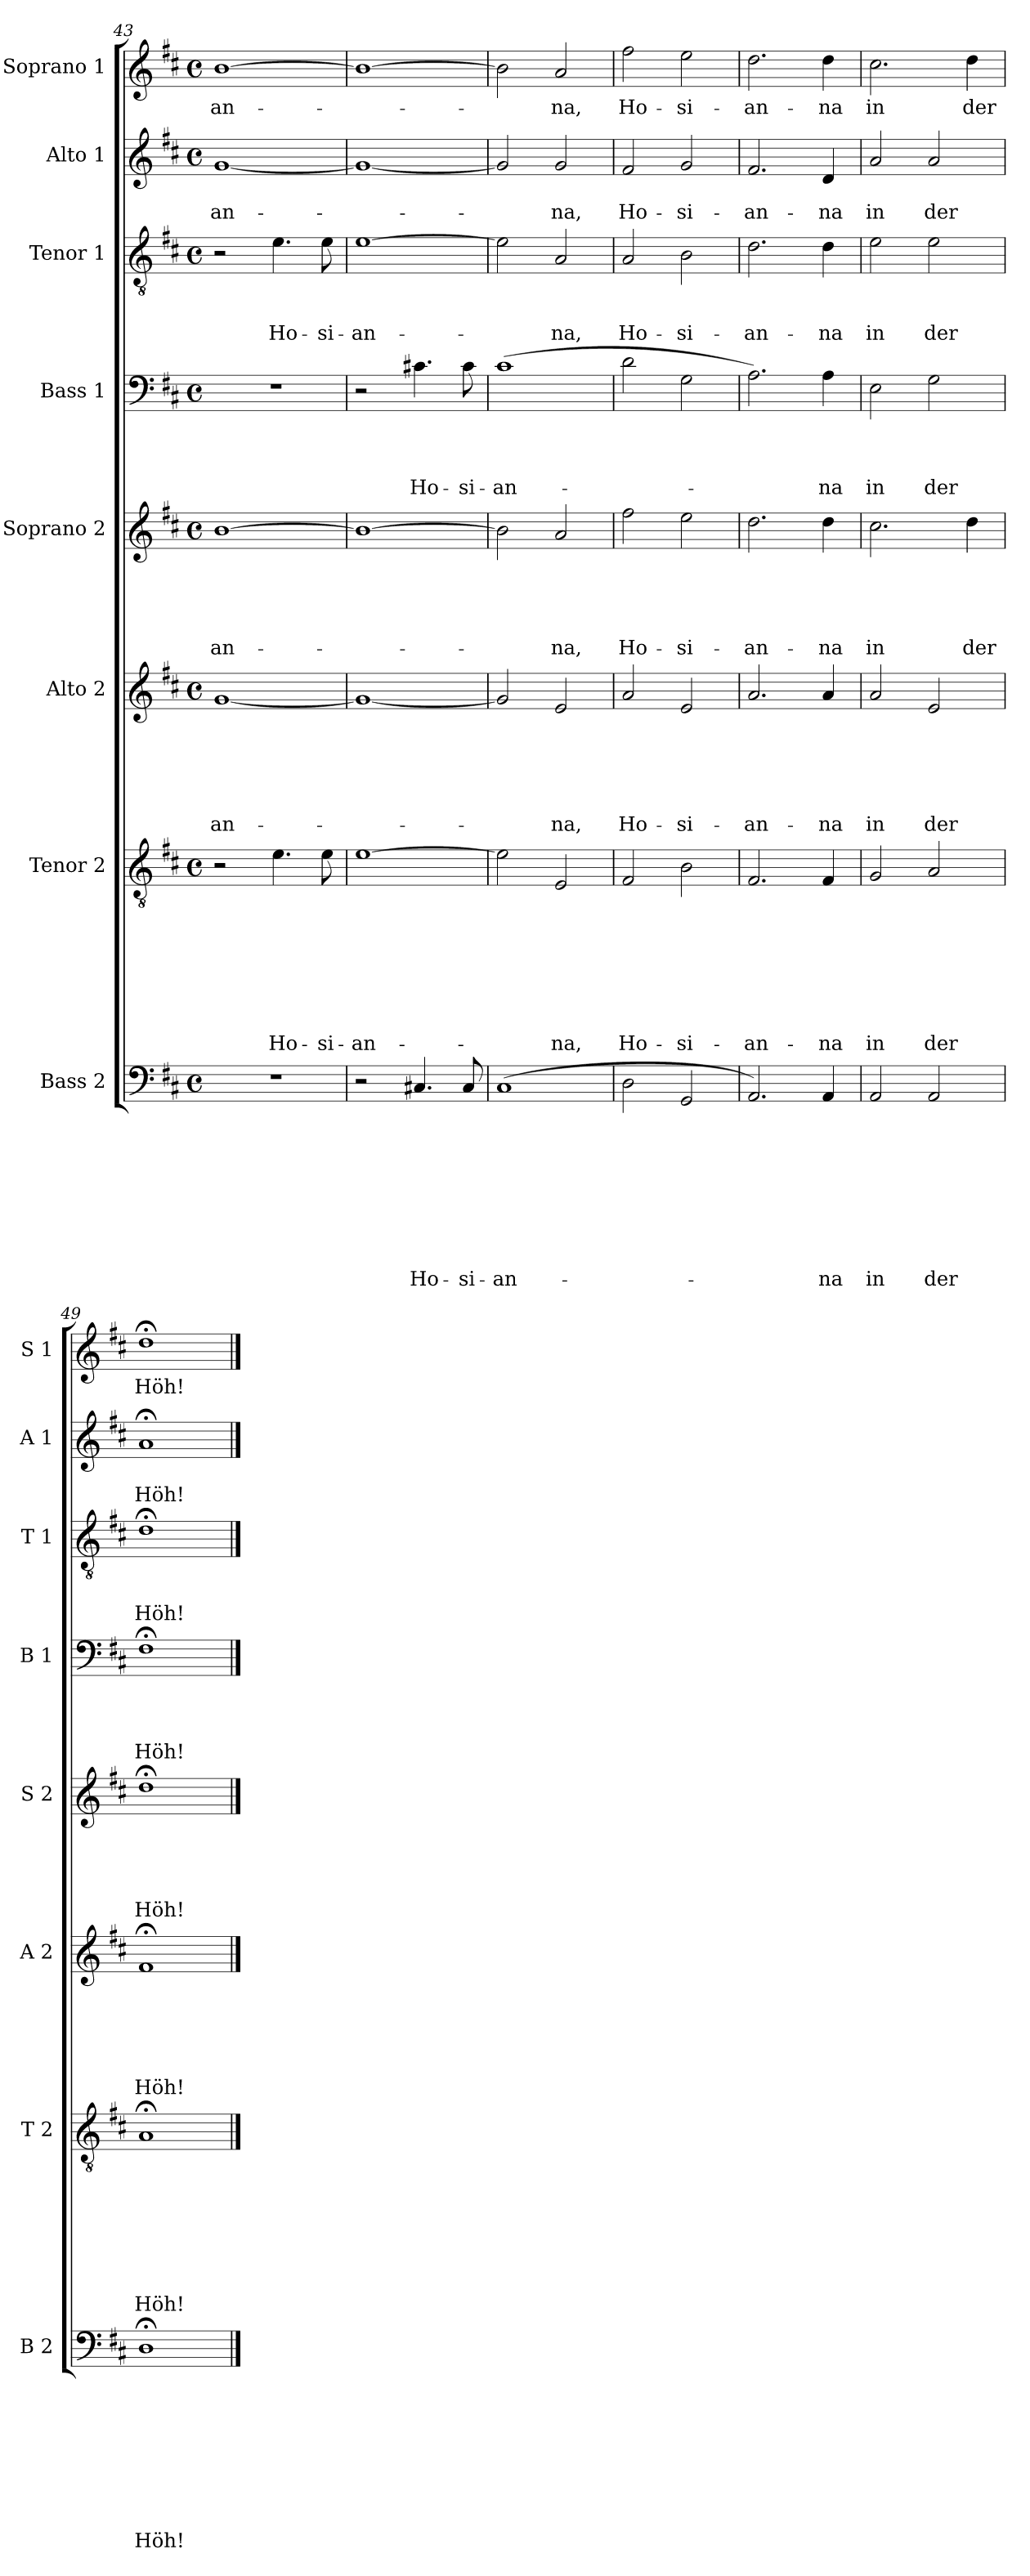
**kern	**text	**text	**text	**text	**text	**text	**text	**text	**text	**kern	**text	**text	**text	**text	**text	**text	**text	**text	**kern	**text	**text	**text	**text	**text	**text	**kern	**text	**text	**text	**text	**text	**kern	**text	**text	**text	**text	**kern	**text	**text	**text	**kern	**text	**text	**kern	**text
*part8	*part8	*part8	*part8	*part8	*part8	*part8	*part8	*part8	*part8	*part7	*part7	*part7	*part7	*part7	*part7	*part7	*part7	*part7	*part6	*part6	*part6	*part6	*part6	*part6	*part6	*part5	*part5	*part5	*part5	*part5	*part5	*part4	*part4	*part4	*part4	*part4	*part3	*part3	*part3	*part3	*part2	*part2	*part2	*part1	*part1
*staff8	*staff8	*staff8	*staff8	*staff8	*staff8	*staff8	*staff8	*staff8	*staff8	*staff7	*staff7	*staff7	*staff7	*staff7	*staff7	*staff7	*staff7	*staff7	*staff6	*staff6	*staff6	*staff6	*staff6	*staff6	*staff6	*staff5	*staff5	*staff5	*staff5	*staff5	*staff5	*staff4	*staff4	*staff4	*staff4	*staff4	*staff3	*staff3	*staff3	*staff3	*staff2	*staff2	*staff2	*staff1	*staff1
*I"Bass 2	*	*	*	*	*	*	*	*	*	*I"Tenor 2	*	*	*	*	*	*	*	*	*I"Alto 2	*	*	*	*	*	*	*I"Soprano 2	*	*	*	*	*	*I"Bass 1	*	*	*	*	*I"Tenor 1	*	*	*	*I"Alto 1	*	*	*I"Soprano 1	*
*I'B 2	*	*	*	*	*	*	*	*	*	*I'T 2	*	*	*	*	*	*	*	*	*I'A 2	*	*	*	*	*	*	*I'S 2	*	*	*	*	*	*I'B 1	*	*	*	*	*I'T 1	*	*	*	*I'A 1	*	*	*I'S 1	*
*clefF4	*	*	*	*	*	*	*	*	*	*clefGv2	*	*	*	*	*	*	*	*	*clefG2	*	*	*	*	*	*	*clefG2	*	*	*	*	*	*clefF4	*	*	*	*	*clefGv2	*	*	*	*clefG2	*	*	*clefG2	*
*k[f#c#]	*	*	*	*	*	*	*	*	*	*k[f#c#]	*	*	*	*	*	*	*	*	*k[f#c#]	*	*	*	*	*	*	*k[f#c#]	*	*	*	*	*	*k[f#c#]	*	*	*	*	*k[f#c#]	*	*	*	*k[f#c#]	*	*	*k[f#c#]	*
*D:	*	*	*	*	*	*	*	*	*	*D:	*	*	*	*	*	*	*	*	*D:	*	*	*	*	*	*	*D:	*	*	*	*	*	*D:	*	*	*	*	*D:	*	*	*	*D:	*	*	*D:	*
*M4/4	*	*	*	*	*	*	*	*	*	*M4/4	*	*	*	*	*	*	*	*	*M4/4	*	*	*	*	*	*	*M4/4	*	*	*	*	*	*M4/4	*	*	*	*	*M4/4	*	*	*	*M4/4	*	*	*M4/4	*
*met(c)	*	*	*	*	*	*	*	*	*	*met(c)	*	*	*	*	*	*	*	*	*met(c)	*	*	*	*	*	*	*met(c)	*	*	*	*	*	*met(c)	*	*	*	*	*met(c)	*	*	*	*met(c)	*	*	*met(c)	*
=43	=43	=43	=43	=43	=43	=43	=43	=43	=43	=43	=43	=43	=43	=43	=43	=43	=43	=43	=43	=43	=43	=43	=43	=43	=43	=43	=43	=43	=43	=43	=43	=43	=43	=43	=43	=43	=43	=43	=43	=43	=43	=43	=43	=43	=43
!	!	!	!	!	!	!	!	!	!	!	!	!	!	!	!	!	!	!	!	!	!	!	!	!	!LO:LY:b	!	!	!	!	!	!LO:LY:b	!	!	!	!	!	!	!	!	!	!	!	!LO:LY:b	!	!LO:LY:b
1r	.	.	.	.	.	.	.	.	.	2r	.	.	.	.	.	.	.	.	[1g	.	.	.	.	.	-an-	[1b	.	.	.	.	-an-	1r	.	.	.	.	2r	.	.	.	[1g	.	-an-	[1b	-an-
!	!	!	!	!	!	!	!	!	!	!	!	!	!	!	!	!	!	!LO:LY:b	!	!	!	!	!	!	!	!	!	!	!	!	!	!	!	!	!	!	!	!	!	!LO:LY:b	!	!	!	!	!
.	.	.	.	.	.	.	.	.	.	4.e\	.	.	.	.	.	.	.	Ho-	.	.	.	.	.	.	.	.	.	.	.	.	.	.	.	.	.	.	4.e\	.	.	Ho-	.	.	.	.	.
!	!	!	!	!	!	!	!	!	!	!	!	!	!	!	!	!	!	!LO:LY:b	!	!	!	!	!	!	!	!	!	!	!	!	!	!	!	!	!	!	!	!	!	!LO:LY:b	!	!	!	!	!
.	.	.	.	.	.	.	.	.	.	8e\	.	.	.	.	.	.	.	-si-	.	.	.	.	.	.	.	.	.	.	.	.	.	.	.	.	.	.	8e\	.	.	-si-	.	.	.	.	.
=44	=44	=44	=44	=44	=44	=44	=44	=44	=44	=44	=44	=44	=44	=44	=44	=44	=44	=44	=44	=44	=44	=44	=44	=44	=44	=44	=44	=44	=44	=44	=44	=44	=44	=44	=44	=44	=44	=44	=44	=44	=44	=44	=44	=44	=44
!	!	!	!	!	!	!	!	!	!	!	!	!	!	!	!	!	!	!LO:LY:b	!	!	!	!	!	!	!LO:LY:b	!	!	!	!	!	!LO:LY:b	!	!	!	!	!	!	!	!	!LO:LY:b	!	!	!LO:LY:b	!	!LO:LY:b
2r	.	.	.	.	.	.	.	.	.	[1e	.	.	.	.	.	.	.	-an-	1g_	.	.	.	.	.	-­-	1b_	.	.	.	.	-­-	2r	.	.	.	.	[1e	.	.	-an-	1g_	.	-­-	1b_	-­-
!	!	!	!	!	!	!	!	!	!LO:LY:b	!	!	!	!	!	!	!	!	!	!	!	!	!	!	!	!	!	!	!	!	!	!	!	!	!	!	!LO:LY:b	!	!	!	!	!	!	!	!	!
4.C#X/	.	.	.	.	.	.	.	.	Ho-	.	.	.	.	.	.	.	.	.	.	.	.	.	.	.	.	.	.	.	.	.	.	4.c#X\	.	.	.	Ho-	.	.	.	.	.	.	.	.	.
!	!	!	!	!	!	!	!	!	!LO:LY:b	!	!	!	!	!	!	!	!	!	!	!	!	!	!	!	!	!	!	!	!	!	!	!	!	!	!	!LO:LY:b	!	!	!	!	!	!	!	!	!
8C#/	.	.	.	.	.	.	.	.	-si-	.	.	.	.	.	.	.	.	.	.	.	.	.	.	.	.	.	.	.	.	.	.	8c#\	.	.	.	-si-	.	.	.	.	.	.	.	.	.
=45	=45	=45	=45	=45	=45	=45	=45	=45	=45	=45	=45	=45	=45	=45	=45	=45	=45	=45	=45	=45	=45	=45	=45	=45	=45	=45	=45	=45	=45	=45	=45	=45	=45	=45	=45	=45	=45	=45	=45	=45	=45	=45	=45	=45	=45
!	!	!	!	!	!	!	!	!	!LO:LY:b	!	!	!	!	!	!	!	!	!LO:LY:b	!	!	!	!	!	!	!LO:LY:b	!	!	!	!	!	!LO:LY:b	!	!	!	!	!LO:LY:b	!	!	!	!LO:LY:b	!	!	!LO:LY:b	!	!LO:LY:b
(>1C#	.	.	.	.	.	.	.	.	-an-	2e\]	.	.	.	.	.	.	.	-­	2g/]	.	.	.	.	.	-­	2b\]	.	.	.	.	-­	(>1c#	.	.	.	-an-	2e\]	.	.	-­	2g/]	.	-­	2b\]	-­
!	!	!	!	!	!	!	!	!	!	!	!	!	!	!	!	!	!	!LO:LY:b	!	!	!	!	!	!	!LO:LY:b	!	!	!	!	!	!LO:LY:b	!	!	!	!	!	!	!	!	!LO:LY:b	!	!	!LO:LY:b	!	!LO:LY:b
.	.	.	.	.	.	.	.	.	.	2E/	.	.	.	.	.	.	.	na,	2e/	.	.	.	.	.	na,	2a/	.	.	.	.	na,	.	.	.	.	.	2A/	.	.	na,	2g/	.	na,	2a/	na,
!!LO:PB:g=z
=46	=46	=46	=46	=46	=46	=46	=46	=46	=46	=46	=46	=46	=46	=46	=46	=46	=46	=46	=46	=46	=46	=46	=46	=46	=46	=46	=46	=46	=46	=46	=46	=46	=46	=46	=46	=46	=46	=46	=46	=46	=46	=46	=46	=46	=46
!	!	!	!	!	!	!	!	!	!LO:LY:b	!	!	!	!	!	!	!	!	!LO:LY:b	!	!	!	!	!	!	!LO:LY:b	!	!	!	!	!	!LO:LY:b	!	!	!	!	!LO:LY:b	!	!	!	!LO:LY:b	!	!	!LO:LY:b	!	!LO:LY:b
2D\	.	.	.	.	.	.	.	.	-­-	2F#/	.	.	.	.	.	.	.	Ho-	2a/	.	.	.	.	.	Ho-	2ff#\	.	.	.	.	Ho-	2d\	.	.	.	-­-	2A/	.	.	Ho-	2f#/	.	Ho-	2ff#\	Ho-
!	!	!	!	!	!	!	!	!	!	!	!	!	!	!	!	!	!	!LO:LY:b	!	!	!	!	!	!	!LO:LY:b	!	!	!	!	!	!LO:LY:b	!	!	!	!	!	!	!	!	!LO:LY:b	!	!	!LO:LY:b	!	!LO:LY:b
2GG/	.	.	.	.	.	.	.	.	.	2B\	.	.	.	.	.	.	.	-si-	2e/	.	.	.	.	.	-si-	2ee\	.	.	.	.	-si-	2G\	.	.	.	.	2B\	.	.	-si-	2g/	.	-si-	2ee\	-si-
=47	=47	=47	=47	=47	=47	=47	=47	=47	=47	=47	=47	=47	=47	=47	=47	=47	=47	=47	=47	=47	=47	=47	=47	=47	=47	=47	=47	=47	=47	=47	=47	=47	=47	=47	=47	=47	=47	=47	=47	=47	=47	=47	=47	=47	=47
!	!	!	!	!	!	!	!	!	!LO:LY:b	!	!	!	!	!	!	!	!	!LO:LY:b	!	!	!	!	!	!	!LO:LY:b	!	!	!	!	!	!LO:LY:b	!	!	!	!	!LO:LY:b	!	!	!	!LO:LY:b	!	!	!LO:LY:b	!	!LO:LY:b
2.AA/)	.	.	.	.	.	.	.	.	-­	2.F#/	.	.	.	.	.	.	.	-an-	2.a/	.	.	.	.	.	-an-	2.dd\	.	.	.	.	-an-	2.A\)	.	.	.	-­	2.d\	.	.	-an-	2.f#/	.	-an-	2.dd\	-an-
!	!	!	!	!	!	!	!	!	!LO:LY:b	!	!	!	!	!	!	!	!	!LO:LY:b	!	!	!	!	!	!	!LO:LY:b	!	!	!	!	!	!LO:LY:b	!	!	!	!	!LO:LY:b	!	!	!	!LO:LY:b	!	!	!LO:LY:b	!	!LO:LY:b
4AA/	.	.	.	.	.	.	.	.	na	4F#/	.	.	.	.	.	.	.	-na	4a/	.	.	.	.	.	-na	4dd\	.	.	.	.	-na	4A\	.	.	.	na	4d\	.	.	-na	4d/	.	-na	4dd\	-na
=48	=48	=48	=48	=48	=48	=48	=48	=48	=48	=48	=48	=48	=48	=48	=48	=48	=48	=48	=48	=48	=48	=48	=48	=48	=48	=48	=48	=48	=48	=48	=48	=48	=48	=48	=48	=48	=48	=48	=48	=48	=48	=48	=48	=48	=48
!	!	!	!	!	!	!	!	!	!LO:LY:b	!	!	!	!	!	!	!	!	!LO:LY:b	!	!	!	!	!	!	!LO:LY:b	!	!	!	!	!	!LO:LY:b	!	!	!	!	!LO:LY:b	!	!	!	!LO:LY:b	!	!	!LO:LY:b	!	!LO:LY:b
2AA/	.	.	.	.	.	.	.	.	in	2G/	.	.	.	.	.	.	.	in	2a/	.	.	.	.	.	in	2.cc#\	.	.	.	.	in	2E\	.	.	.	in	2e\	.	.	in	2a/	.	in	2.cc#\	in
!	!	!	!	!	!	!	!	!	!LO:LY:b	!	!	!	!	!	!	!	!	!LO:LY:b	!	!	!	!	!	!	!LO:LY:b	!	!	!	!	!	!	!	!	!	!	!LO:LY:b	!	!	!	!LO:LY:b	!	!	!LO:LY:b	!	!
2AA/	.	.	.	.	.	.	.	.	der	2A/	.	.	.	.	.	.	.	der	2e/	.	.	.	.	.	der	.	.	.	.	.	.	2G\	.	.	.	der	2e\	.	.	der	2a/	.	der	.	.
!	!	!	!	!	!	!	!	!	!	!	!	!	!	!	!	!	!	!	!	!	!	!	!	!	!	!	!	!	!	!	!LO:LY:b	!	!	!	!	!	!	!	!	!	!	!	!	!	!LO:LY:b
.	.	.	.	.	.	.	.	.	.	.	.	.	.	.	.	.	.	.	.	.	.	.	.	.	.	4dd\	.	.	.	.	der	.	.	.	.	.	.	.	.	.	.	.	.	4dd\	der
=49	=49	=49	=49	=49	=49	=49	=49	=49	=49	=49	=49	=49	=49	=49	=49	=49	=49	=49	=49	=49	=49	=49	=49	=49	=49	=49	=49	=49	=49	=49	=49	=49	=49	=49	=49	=49	=49	=49	=49	=49	=49	=49	=49	=49	=49
!	!	!	!	!	!	!	!	!	!LO:LY:b	!	!	!	!	!	!	!	!	!LO:LY:b	!	!	!	!	!	!	!LO:LY:b	!	!	!	!	!	!LO:LY:b	!	!	!	!	!LO:LY:b	!	!	!	!LO:LY:b	!	!	!LO:LY:b	!	!LO:LY:b
1D;<	.	.	.	.	.	.	.	.	Höh!	1A;<	.	.	.	.	.	.	.	Höh!	1f#;<	.	.	.	.	.	Höh!	1dd;<	.	.	.	.	Höh!	1F#;<	.	.	.	Höh!	1d;<	.	.	Höh!	1a;<	.	Höh!	1dd;<	Höh!
==	==	==	==	==	==	==	==	==	==	==	==	==	==	==	==	==	==	==	==	==	==	==	==	==	==	==	==	==	==	==	==	==	==	==	==	==	==	==	==	==	==	==	==	==	==
*-	*-	*-	*-	*-	*-	*-	*-	*-	*-	*-	*-	*-	*-	*-	*-	*-	*-	*-	*-	*-	*-	*-	*-	*-	*-	*-	*-	*-	*-	*-	*-	*-	*-	*-	*-	*-	*-	*-	*-	*-	*-	*-	*-	*-	*-
